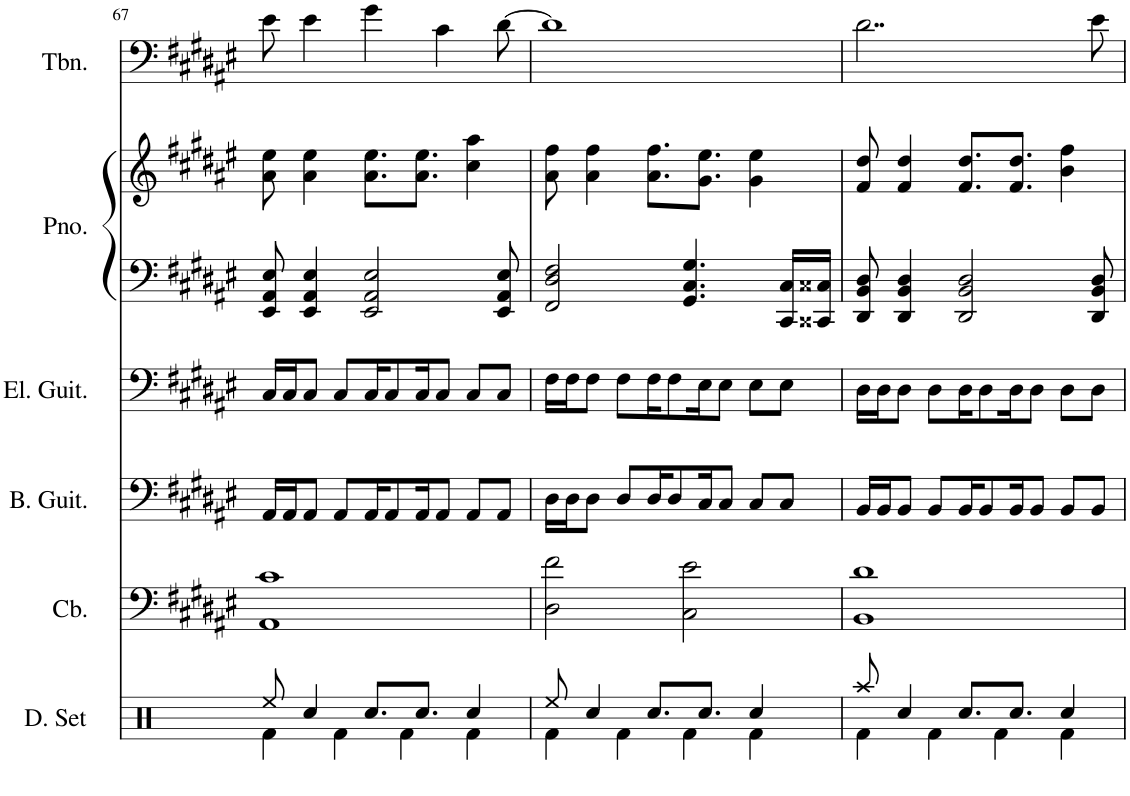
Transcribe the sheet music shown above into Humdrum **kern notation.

**kern	**kern	**kern	**kern	**kern	**kern	**kern
*part6	*part5	*part4	*part3	*part2	*part2	*part1
*staff7	*staff6	*staff5	*staff4	*staff3	*staff2	*staff1
*I"Drumset	*I"Contrabass	*I"Bass Guitar	*I"Electric Guitar	*I"Piano	*	*I"Trombone
*I'D. Set	*I'Cb.	*I'B. Guit.	*I'El. Guit.	*I'Pno.	*	*I'Tbn.
!!LO:PB:g=z
*clefX	*clefF4	*clefF4	*clefF4	*clefF4	*clefG2	*clefF4
*	*Trd7c12	*Trd7c12	*	*	*	*
*k[]	*k[f#c#g#d#a#e#]	*k[f#c#g#d#a#e#]	*k[f#c#g#d#a#e#]	*k[f#c#g#d#a#e#]	*k[f#c#g#d#a#e#]	*k[f#c#g#d#a#e#]
*M4/4	*M4/4	*M4/4	*M4/4	*M4/4	*M4/4	*M4/4
=67	=67	=67	=67	=67	=67	=67
*^	*	*	*	*	*	*
8Ree/	4Rf\	1AA# 1c#	16AA#/LL	16C#/LL	8EE#/ 8AA#/ 8E#/	8a#\ 8ee#\	8e#\
.	.	.	16AA#/J	16C#/J	.	.	.
4Rcc/	.	.	8AA#/J	8C#/J	4EE#/ 4AA#/ 4E#/	4a#\ 4ee#\	4e#\
.	4Rf\	.	8AA#/L	8C#/L	.	.	.
8.Rcc/L	.	.	16AA#/K	16C#/K	2EE#/ 2AA#/ 2E#/	8.a#\ 8.ee#\L	4g#\
.	.	.	8AA#/	8C#/	.	.	.
.	4Rf\	.	.	.	.	.	.
8.Rcc/J	.	.	16AA#/K	16C#/K	.	8.a#\ 8.ee#\J	.
.	.	.	8AA#/J	8C#/J	.	.	4c#\
4Rcc/	4Rf\	.	8AA#/L	8C#/L	.	4cc#\ 4aa#\	.
.	.	.	8AA#/J	8C#/J	8EE#/ 8AA#/ 8E#/	.	[8d#\
=68	=68	=68	=68	=68	=68	=68	=68
8Ree/	4Rf\	2D#\ 2f#\	16D#\LL	16F#\LL	2FF#/ 2D#/ 2F#/	8a#\ 8ff#\	1d#]
.	.	.	16D#\J	16F#\J	.	.	.
4Rcc/	.	.	8D#\J	8F#\J	.	4a#\ 4ff#\	.
.	4Rf\	.	8D#/L	8F#\L	.	.	.
8.Rcc/L	.	.	16D#/K	16F#\K	.	8.a#\ 8.ff#\L	.
.	.	.	8D#/	8F#\	.	.	.
.	4Rf\	2C#\ 2e#\	.	.	4.GG#/ 4.C#/ 4.G#/	.	.
8.Rcc/J	.	.	16C#/K	16E#\K	.	8.g#\ 8.ee#\J	.
.	.	.	8C#/J	8E#\J	.	.	.
4Rcc/	4Rf\	.	8C#/L	8E#\L	.	4g#\ 4ee#\	.
.	.	.	8C#/J	8E#\J	16CC#/ 16C#/LL	.	.
.	.	.	.	.	16CC##X/ 16C##X/JJ	.	.
=69	=69	=69	=69	=69	=69	=69	=69
8Raa/	4Rf\	1BB 1d#	16BB/LL	16D#\LL	8DD#/ 8BB/ 8D#/	8f#/ 8dd#/	2..d#\
.	.	.	16BB/J	16D#\J	.	.	.
4Rcc/	.	.	8BB/J	8D#\J	4DD#/ 4BB/ 4D#/	4f#/ 4dd#/	.
.	4Rf\	.	8BB/L	8D#\L	.	.	.
8.Rcc/L	.	.	16BB/K	16D#\K	2DD#/ 2BB/ 2D#/	8.f#/ 8.dd#/L	.
.	.	.	8BB/	8D#\	.	.	.
.	4Rf\	.	.	.	.	.	.
8.Rcc/J	.	.	16BB/K	16D#\K	.	8.f#/ 8.dd#/J	.
.	.	.	8BB/J	8D#\J	.	.	.
4Rcc/	4Rf\	.	8BB/L	8D#\L	.	4b\ 4ff#\	.
.	.	.	8BB/J	8D#\J	8DD#/ 8BB/ 8D#/	.	8e#\
*v	*v	*	*	*	*	*	*
=	=	=	=	=	=	=
*-	*-	*-	*-	*-	*-	*-
